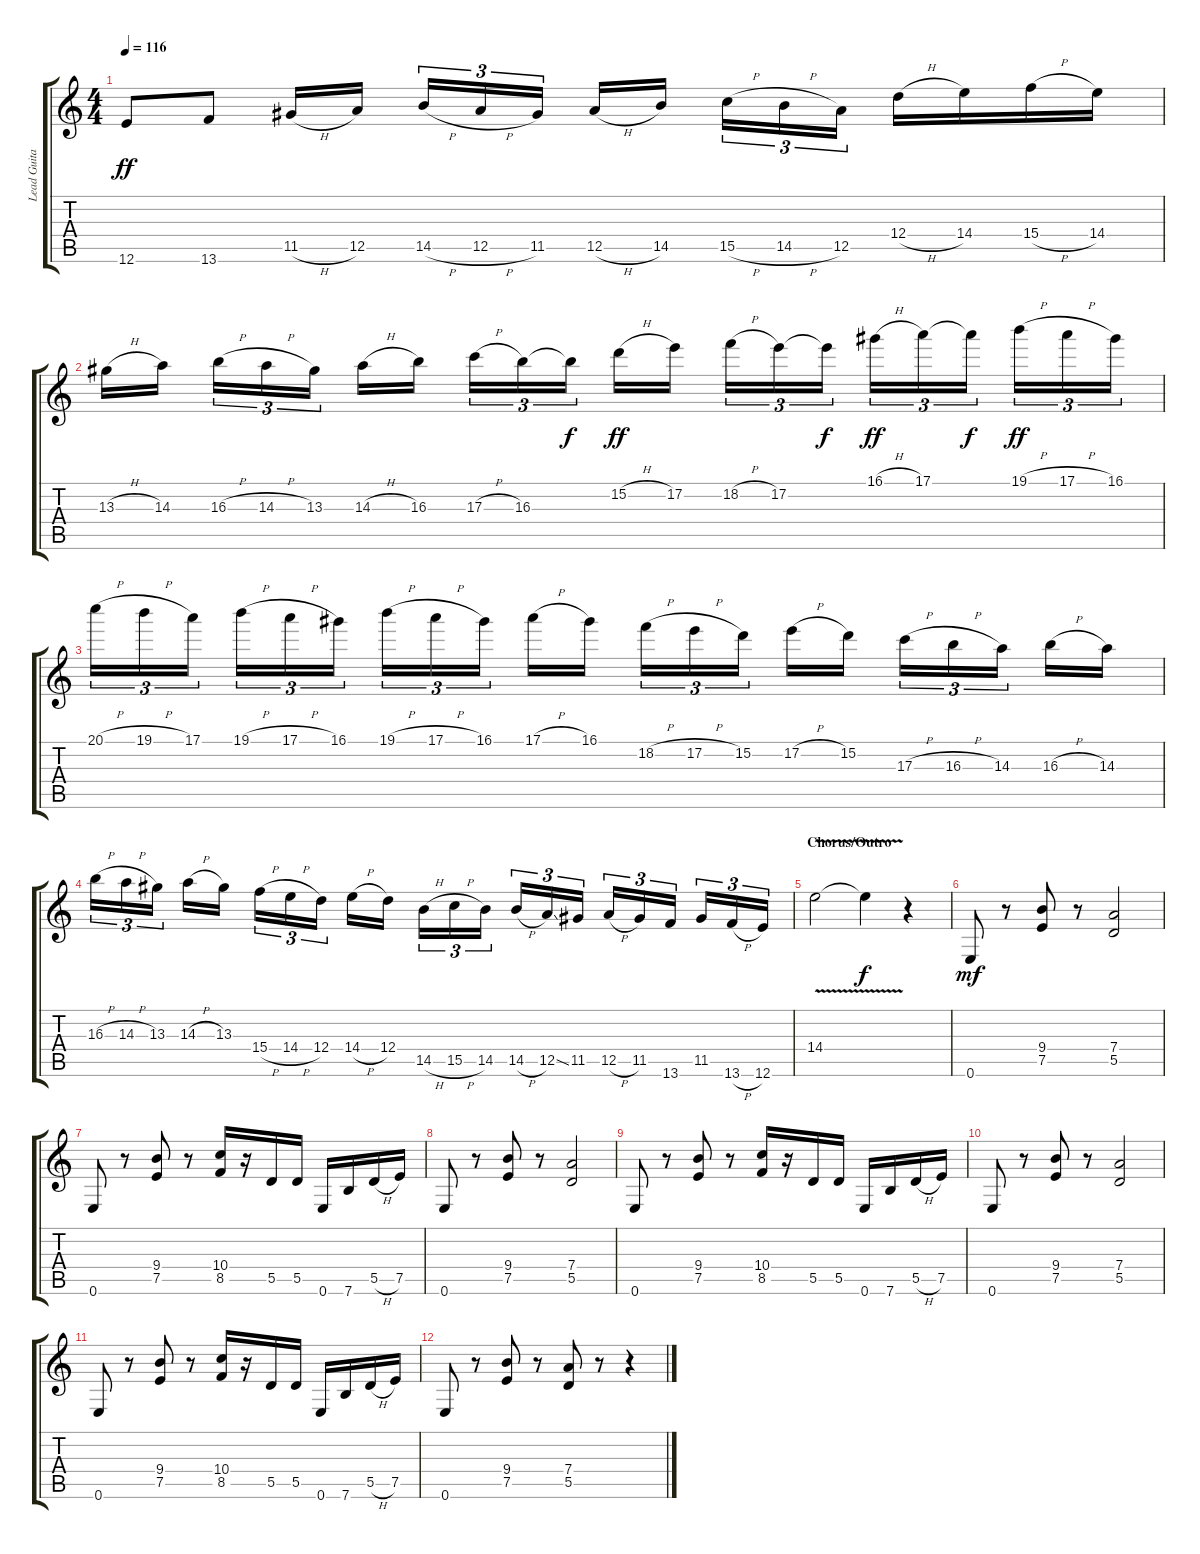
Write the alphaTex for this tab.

\track ("Lead Guitar I (Dave Mustaine)" "Lead Guita") {instrument distortionguitar}
\staff {score tabs}
\tuning (E4 B3 G3 D3 A2 E2) {hide}
\ts (4 4)
\tempo 116
\clef g2
\ks c
12.6.8{dy ff} 13.6.8 11.5{h}.16 12.5.16 14.5{h}.16{tu (3 2)} 12.5{h}.16{tu (3 2)} 11.5.16{tu (3 2)} 12.5{h}.16 14.5.16 15.5{h}.16{tu (3 2)} 14.5{h}.16{tu (3 2)} 12.5.16{tu (3 2)} 12.4{h}.16 14.4.16 15.4{h}.16 14.4.16 |
13.3{h}.16 14.3.16 16.3{h}.16{tu (3 2)} 14.3{h}.16{tu (3 2)} 13.3.16{tu (3 2)} 14.3{h}.16 16.3.16 17.3{h}.16{tu (3 2)} 16.3.16{tu (3 2)} 16.3{t}.16{tu (3 2) dy f} 15.2{h}.16{dy ff} 17.2.16 18.2{h}.16{tu (3 2)} 17.2.16{tu (3 2)} 17.2{t}.16{tu (3 2) dy f} 16.1{h}.16{tu (3 2) dy ff} 17.1.16{tu (3 2)} 17.1{t}.16{tu (3 2) dy f} 19.1{h}.16{tu (3 2) dy ff} 17.1{h}.16{tu (3 2)} 16.1.16{tu (3 2)} |
20.1{h}.16{tu (3 2)} 19.1{h}.16{tu (3 2)} 17.1.16{tu (3 2)} 19.1{h}.16{tu (3 2)} 17.1{h}.16{tu (3 2)} 16.1.16{tu (3 2)} 19.1{h}.16{tu (3 2)} 17.1{h}.16{tu (3 2)} 16.1.16{tu (3 2)} 17.1{h}.16 16.1.16 18.2{h}.16{tu (3 2)} 17.2{h}.16{tu (3 2)} 15.2.16{tu (3 2)} 17.2{h}.16 15.2.16 17.3{h}.16{tu (3 2)} 16.3{h}.16{tu (3 2)} 14.3.16{tu (3 2)} 16.3{h}.16 14.3.16 |
16.3{h}.16{tu (3 2)} 14.3{h}.16{tu (3 2)} 13.3.16{tu (3 2)} 14.3{h}.16 13.3.16 15.4{h}.16{tu (3 2)} 14.4{h}.16{tu (3 2)} 12.4.16{tu (3 2)} 14.4{h}.16 12.4.16 14.5{h}.16{tu (3 2)} 15.5{h}.16{tu (3 2)} 14.5.16{tu (3 2)} 14.5{h}.16{tu (3 2)} 12.5{ss}.16{tu (3 2)} 11.5.16{tu (3 2)} 12.5{h}.16{tu (3 2)} 11.5.16{tu (3 2)} 13.6.16{tu (3 2)} 11.5.16{tu (3 2)} 13.6{h}.16{tu (3 2)} 12.6.16{tu (3 2)} |
\section ("" "Chorus/Outro")
14.4{v}.2 14.4{t}.4{dy f} r.4 |
0.6.8{dy mf} r.8 (9.4 7.5).8 r.8 (7.4 5.5).2 |
0.6.8 r.8 (9.4 7.5).8 r.8 (10.4 8.5).16 r.16 5.5.16 5.5.16 0.6.16 7.6.16 5.5{h}.16 7.5.16 |
0.6.8 r.8 (9.4 7.5).8 r.8 (7.4 5.5).2 |
0.6.8 r.8 (9.4 7.5).8 r.8 (10.4 8.5).16 r.16 5.5.16 5.5.16 0.6.16 7.6.16 5.5{h}.16 7.5.16 |
0.6.8 r.8 (9.4 7.5).8 r.8 (7.4 5.5).2 |
0.6.8 r.8 (9.4 7.5).8 r.8 (10.4 8.5).16 r.16 5.5.16 5.5.16 0.6.16 7.6.16 5.5{h}.16 7.5.16 |
0.6.8 r.8 (9.4 7.5).8 r.8 (7.4 5.5).8 r.8 r.4
